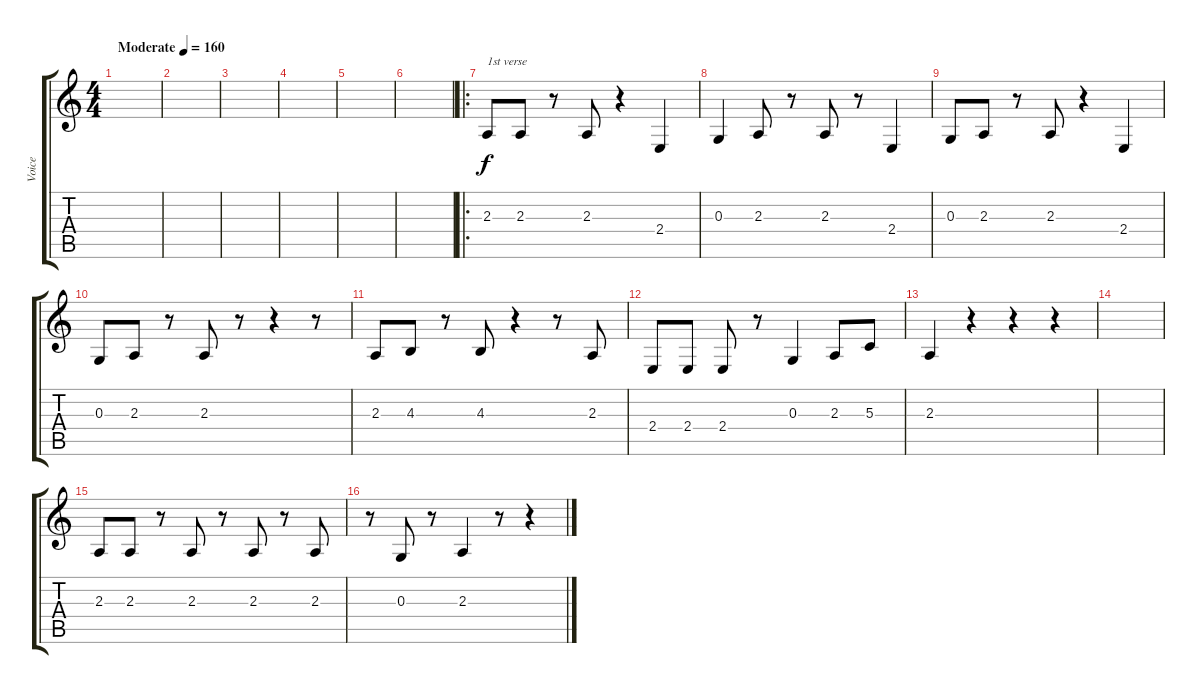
\track ("Voice" "Voice") {instrument lead6voice}
\staff {score tabs}
\tuning (E4 B3 G3 D3 A2 E2) {hide}
\ts (4 4)
\tempo (160 "Moderate")
\clef g2
\ks c
|
|
|
|
|
|
\ro
2.3.8{txt "1st verse"} 2.3.8 r.8 2.3.8 r.4 2.4.4 |
0.3.4 2.3.8 r.8 2.3.8 r.8 2.4.4 |
0.3.8 2.3.8 r.8 2.3.8 r.4 2.4.4 |
0.3.8 2.3.8 r.8 2.3.8 r.8 r.4 r.8 |
2.3.8 4.3.8 r.8 4.3.8 r.4 r.8 2.3.8 |
2.4.8 2.4.8 2.4.8 r.8 0.3.4 2.3.8 5.3.8 |
2.3.4 r.4 r.4 r.4 |
|
2.3.8 2.3.8 r.8 2.3.8 r.8 2.3.8 r.8 2.3.8 |
r.8 0.3.8 r.8 2.3.4 r.8 r.4
